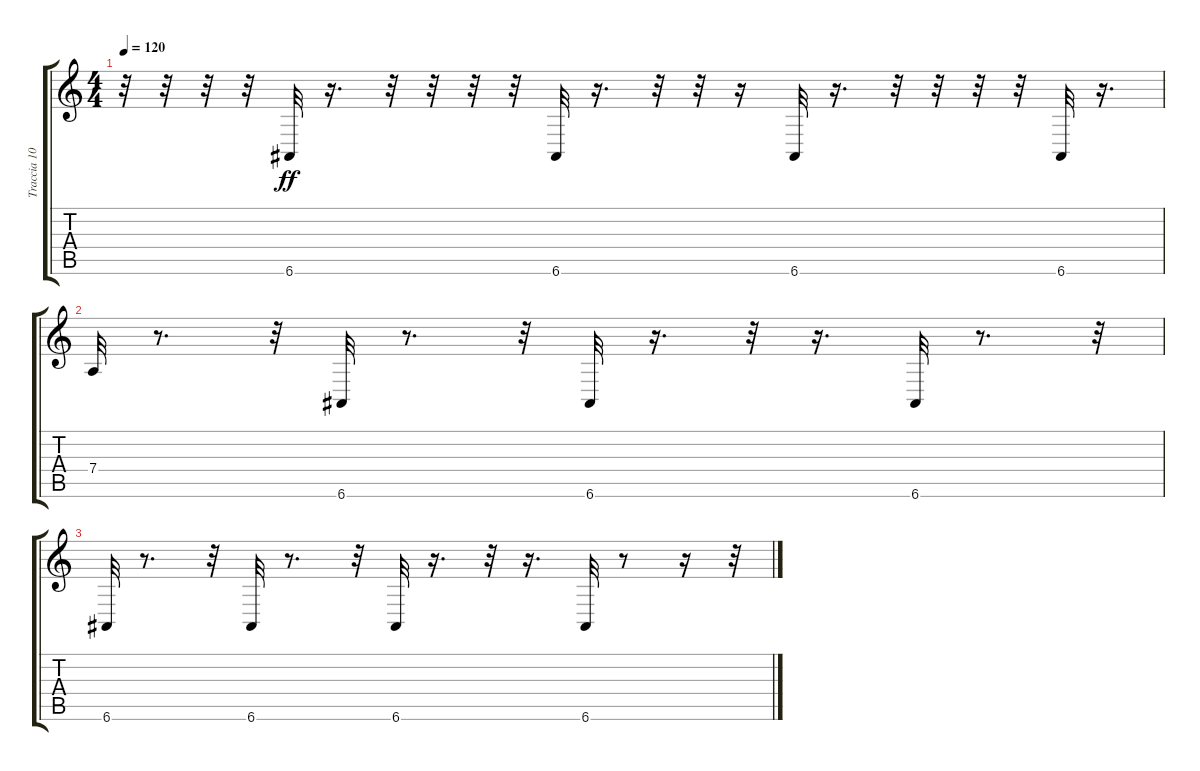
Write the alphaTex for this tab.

\track ("Traccia 10" "Traccia 10") {instrument acousticgrandpiano}
\staff {score tabs}
\tuning (E4 B3 G3 D3 A2 E2) {hide}
\ts (4 4)
\tempo 120
\clef g2
\ks c
r.32{dy ff} r.32 r.32 r.32 6.6.32 r.16{d} r.32 r.32 r.32 r.32 6.6.32 r.16{d} r.32 r.32 r.16 6.6.32 r.16{d} r.32 r.32 r.32 r.32 6.6.32 r.16{d} |
7.4.32 r.8{d} r.32 6.6.32 r.8{d} r.32 6.6.32 r.16{d} r.32 r.16{d} 6.6.32 r.8{d} r.32 |
6.6.32 r.8{d} r.32 6.6.32 r.8{d} r.32 6.6.32 r.16{d} r.32 r.16{d} 6.6.32 r.8 r.16 r.32
